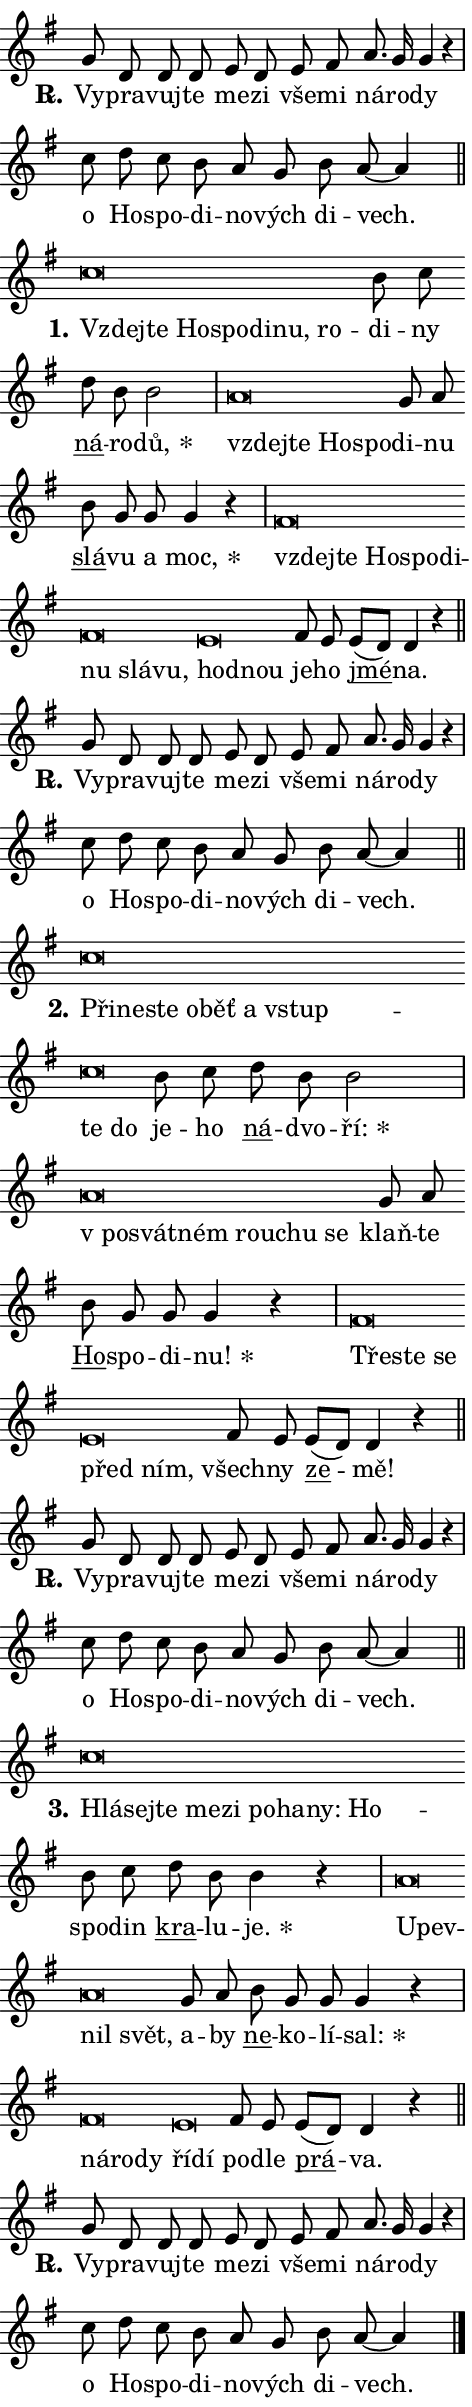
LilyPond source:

\version "2.24.0"
\header { tagline = "" }
\paper {
  indent = 0\cm
  top-margin = 0\cm
  right-margin = 0.13\cm % to fit lyric hyphens
  bottom-margin = 0\cm
  left-margin = 0\cm
  paper-width = 8\cm
  page-breaking = #ly:one-page-breaking
  system-system-spacing.basic-distance = #11
  score-system-spacing.basic-distance = #11
  ragged-last = ##f
}


%% Author: Thomas Morley
%% https://lists.gnu.org/archive/html/lilypond-user/2020-05/msg00002.html
#(define (line-position grob)
"Returns position of @var[grob} in current system:
   @code{'start}, if at first time-step
   @code{'end}, if at last time-step
   @code{'middle} otherwise
"
  (let* ((col (ly:item-get-column grob))
         (ln (ly:grob-object col 'left-neighbor))
         (rn (ly:grob-object col 'right-neighbor))
         (col-to-check-left (if (ly:grob? ln) ln col))
         (col-to-check-right (if (ly:grob? rn) rn col))
         (break-dir-left
           (and
             (ly:grob-property col-to-check-left 'non-musical #f)
             (ly:item-break-dir col-to-check-left)))
         (break-dir-right
           (and
             (ly:grob-property col-to-check-right 'non-musical #f)
             (ly:item-break-dir col-to-check-right))))
        (cond ((eqv? 1 break-dir-left) 'start)
              ((eqv? -1 break-dir-right) 'end)
              (else 'middle))))

#(define (tranparent-at-line-position vctor)
  (lambda (grob)
  "Relying on @code{line-position} select the relevant enry from @var{vctor}.
Used to determine transparency,"
    (case (line-position grob)
      ((end) (not (vector-ref vctor 0)))
      ((middle) (not (vector-ref vctor 1)))
      ((start) (not (vector-ref vctor 2))))))

noteHeadBreakVisibility =
#(define-music-function (break-visibility)(vector?)
"Makes @code{NoteHead}s transparent relying on @var{break-visibility}"
#{
  \override NoteHead.transparent =
    #(tranparent-at-line-position break-visibility)
#})

#(define delete-ledgers-for-transparent-note-heads
  (lambda (grob)
    "Reads whether a @code{NoteHead} is transparent.
If so this @code{NoteHead} is removed from @code{'note-heads} from
@var{grob}, which is supposed to be @code{LedgerLineSpanner}.
As a result ledgers are not printed for this @code{NoteHead}"
    (let* ((nhds-array (ly:grob-object grob 'note-heads))
           (nhds-list
             (if (ly:grob-array? nhds-array)
                 (ly:grob-array->list nhds-array)
                 '()))
           ;; Relies on the transparent-property being done before
           ;; Staff.LedgerLineSpanner.after-line-breaking is executed.
           ;; This is fragile ...
           (to-keep
             (remove
               (lambda (nhd)
                 (ly:grob-property nhd 'transparent #f))
               nhds-list)))
      ;; TODO find a better method to iterate over grob-arrays, similiar
      ;; to filter/remove etc for lists
      ;; For now rebuilt from scratch
      (set! (ly:grob-object grob 'note-heads)  '())
      (for-each
        (lambda (nhd)
          (ly:pointer-group-interface::add-grob grob 'note-heads nhd))
        to-keep))))

squashNotes = {
  \override NoteHead.X-extent = #'(-0.2 . 0.2)
  \override NoteHead.Y-extent = #'(-0.75 . 0)
  \override NoteHead.stencil =
    #(lambda (grob)
       (let ((pos (ly:grob-property grob 'staff-position)))
         (begin
           (if (< pos -7) (display "ERROR: Lower brevis then expected\n") (display ""))
           (if (<= pos -6) ly:text-interface::print ly:note-head::print))))
}
unSquashNotes = {
  \revert NoteHead.X-extent
  \revert NoteHead.Y-extent
  \revert NoteHead.stencil
}

hideNotes = \noteHeadBreakVisibility #begin-of-line-visible
unHideNotes = \noteHeadBreakVisibility #all-visible

% work-around for resetting accidentals
% https://lilypond.org/doc/v2.23/Documentation/notation/displaying-rhythms#unmetered-music
cadenzaMeasure = {
  \cadenzaOff
  \partial 1024 s1024
  \cadenzaOn
}

#(define-markup-command (accent layout props text) (markup?)
  "Underline accented syllable"
  (interpret-markup layout props
    #{\markup \override #'(offset . 4.3) \underline { #text }#}))

responsum = \markup \concat {
  "R" \hspace #-1.05 \path #0.1 #'((moveto 0 0.07) (lineto 0.9 0.8)) \hspace #0.05 "."
}

spaceSize = #0.6828661417322834 % exact space size for TeX Gyre Schola

\layout {
  \context {
    \Staff
    \remove "Time_signature_engraver"
    \override LedgerLineSpanner.after-line-breaking = #delete-ledgers-for-transparent-note-heads
  }
  \context {
    \Lyrics {
      \override LyricSpace.minimum-distance = \spaceSize
      \override LyricText.font-name = #"TeX Gyre Schola"
      \override LyricText.font-size = 1
      \override StanzaNumber.font-name = #"TeX Gyre Schola Bold"
      \override StanzaNumber.font-size = 1
    }
  }
  \context {
    \Score 
    \override NoteHead.text =
      #(lambda (grob) 
        (let ((pos (ly:grob-property grob 'staff-position)))
          #{\markup {
            \combine
              \halign #-0.55 \raise #(if (= pos -6) 0 0.5) \override #'(thickness . 2) \draw-line #'(3.2 . 0)
              \musicglyph "noteheads.sM1"
          }#}))
  }
}

% magnetic-lyrics.ily
%
%   written by
%     Jean Abou Samra <jean@abou-samra.fr>
%     Werner Lemberg <wl@gnu.org>
%
%   adapted by
%     Jiri Hon <jiri.hon@gmail.com>
%
% Version 2022-Apr-15

% https://www.mail-archive.com/lilypond-user@gnu.org/msg149350.html

#(define (Left_hyphen_pointer_engraver context)
   "Collect syllable-hyphen-syllable occurrences in lyrics and store
them in properties.  This engraver only looks to the left.  For
example, if the lyrics input is @code{foo -- bar}, it does the
following.

@itemize @bullet
@item
Set the @code{text} property of the @code{LyricHyphen} grob between
@q{foo} and @q{bar} to @code{foo}.

@item
Set the @code{left-hyphen} property of the @code{LyricText} grob with
text @q{foo} to the @code{LyricHyphen} grob between @q{foo} and
@q{bar}.
@end itemize

Use this auxiliary engraver in combination with the
@code{lyric-@/text::@/apply-@/magnetic-@/offset!} hook."
   (let ((hyphen #f)
         (text #f))
     (make-engraver
      (acknowledgers
       ((lyric-syllable-interface engraver grob source-engraver)
        (set! text grob)))
      (end-acknowledgers
       ((lyric-hyphen-interface engraver grob source-engraver)
        ;(when (not (grob::has-interface grob 'lyric-space-interface))
          (set! hyphen grob)));)
      ((stop-translation-timestep engraver)
       (when (and text hyphen)
         (ly:grob-set-object! text 'left-hyphen hyphen))
       (set! text #f)
       (set! hyphen #f)))))

#(define (lyric-text::apply-magnetic-offset! grob)
   "If the space between two syllables is less than the value in
property @code{LyricText@/.details@/.squash-threshold}, move the right
syllable to the left so that it gets concatenated with the left
syllable.

Use this function as a hook for
@code{LyricText@/.after-@/line-@/breaking} if the
@code{Left_@/hyphen_@/pointer_@/engraver} is active."
   (let ((hyphen (ly:grob-object grob 'left-hyphen #f)))
     (when hyphen
       (let ((left-text (ly:spanner-bound hyphen LEFT)))
         (when (grob::has-interface left-text 'lyric-syllable-interface)
           (let* ((common (ly:grob-common-refpoint grob left-text X))
                  (this-x-ext (ly:grob-extent grob common X))
                  (left-x-ext
                   (begin
                     ;; Trigger magnetism for left-text.
                     (ly:grob-property left-text 'after-line-breaking)
                     (ly:grob-extent left-text common X)))
                  ;; `delta` is the gap width between two syllables.
                  (delta (- (interval-start this-x-ext)
                            (interval-end left-x-ext)))
                  (details (ly:grob-property grob 'details))
                  (threshold (assoc-get 'squash-threshold details 0.2)))
             (when (< delta threshold)
               (let* (;; We have to manipulate the input text so that
                      ;; ligatures crossing syllable boundaries are not
                      ;; disabled.  For languages based on the Latin
                      ;; script this is essentially a beautification.
                      ;; However, for non-Western scripts it can be a
                      ;; necessity.
                      (lt (ly:grob-property left-text 'text))
                      (rt (ly:grob-property grob 'text))
                      (is-space (grob::has-interface hyphen 'lyric-space-interface))
                      (space (if is-space " " ""))
                      (extra-delta (if is-space spaceSize 0))
                      ;; Append new syllable.
                      (ltrt-space (if (and (string? lt) (string? rt))
                                (string-append lt space rt)
                                (make-concat-markup (list lt space rt))))
                      ;; Right-align `ltrt` to the right side.
                      (ltrt-space-markup (grob-interpret-markup
                               grob
                               (make-translate-markup
                                (cons (interval-length this-x-ext) 0)
                                (make-right-align-markup ltrt-space)))))
                 (begin
                   ;; Don't print `left-text`.
                   (ly:grob-set-property! left-text 'stencil #f)
                   ;; Set text and stencil (which holds all collected
                   ;; syllables so far) and shift it to the left.
                   (ly:grob-set-property! grob 'text ltrt-space)
                   (ly:grob-set-property! grob 'stencil ltrt-space-markup)
                   (ly:grob-translate-axis! grob (- (- delta extra-delta)) X))))))))))


#(define (lyric-hyphen::displace-bounds-first grob)
   ;; Make very sure this callback isn't triggered too early.
   (let ((left (ly:spanner-bound grob LEFT))
         (right (ly:spanner-bound grob RIGHT)))
     (ly:grob-property left 'after-line-breaking)
     (ly:grob-property right 'after-line-breaking)
     (ly:lyric-hyphen::print grob)))

squashThreshold = #0.4

\layout {
  \context {
    \Lyrics
    \consists #Left_hyphen_pointer_engraver
    \override LyricText.after-line-breaking =
      #lyric-text::apply-magnetic-offset!
    \override LyricHyphen.stencil = #lyric-hyphen::displace-bounds-first
    \override LyricText.details.squash-threshold = \squashThreshold
    \override LyricHyphen.minimum-distance = 0
    \override LyricHyphen.minimum-length = \squashThreshold
  }
}

squashText = \override LyricText.details.squash-threshold = 9999
unSquashText = \override LyricText.details.squash-threshold = \squashThreshold

leftText = \override LyricText.self-alignment-X = #LEFT
unLeftText = \revert LyricText.self-alignment-X

starOffset = #(lambda (grob) 
                (let ((x_offset (ly:self-alignment-interface::aligned-on-x-parent grob)))
                  (if (= x_offset 0) 0 (+ x_offset 1.2))))

star = #(define-music-function (syllable)(string?)
"Append star separator at the end of a syllable"
#{
  \once \override LyricText.X-offset = #starOffset
  \lyricmode { \markup {
    #syllable
    \override #'((font-name . "TeX Gyre Schola Bold")) \hspace #0.2 \lower #0.65 \larger "*"
  } }
#})

starAccent = #(define-music-function (syllable)(string?)
"Append star separator at the end of a syllable and make accent"
#{
  \once \override LyricText.X-offset = #starOffset
  \lyricmode { \markup {
    \accent #syllable
    \override #'((font-name . "TeX Gyre Schola Bold")) \hspace #0.2 \lower #0.65 \larger "*"
  } }
#})

breath = #(define-music-function (syllable)(string?)
"Append breathing indicator at the end of a syllable"
#{
  \lyricmode { \markup { #syllable "+" } }
#})

optionalBreath = #(define-music-function (syllable)(string?)
"Append optional breathing indicator at the end of a syllable"
#{
  \lyricmode { \markup { #syllable "(+)" } }
#})


\score {
    <<
        \new Voice = "melody" { \cadenzaOn \key g \major \relative { g'8 d d d e d e fis \bar "" a8. g16 g4 r \cadenzaMeasure \bar "|" c8 d c b \bar "" a g b a~ a4 \cadenzaMeasure \bar "||" \break } }
        \new Lyrics \lyricsto "melody" { \lyricmode { \set stanza = \responsum
Vy -- pra -- vuj -- te me -- zi vše -- mi ná -- ro -- dy o Ho -- spo -- di -- no -- vých di -- vech. } }
    >>
    \layout {}
}

\score {
    <<
        \new Voice = "melody" { \cadenzaOn \key g \major \relative { \squashNotes c''\breve*1/16 \hideNotes \breve*1/16 \bar "" \breve*1/16 \bar "" \breve*1/16 \bar "" \breve*1/16 \bar "" \breve*1/16 \breve*1/16 \bar "" \unHideNotes \unSquashNotes b8 c \bar "" d b b2 \cadenzaMeasure \bar "|" \squashNotes a\breve*1/16 \hideNotes \breve*1/16 \bar "" \breve*1/16 \breve*1/16 \bar "" \unHideNotes \unSquashNotes g8 a \bar "" b g g g4 r \cadenzaMeasure \bar "|" \squashNotes fis\breve*1/16 \hideNotes \breve*1/16 \bar "" \breve*1/16 \bar "" \breve*1/16 \bar "" \breve*1/16 \bar "" \breve*1/16 \bar "" \breve*1/16 \breve*1/16 \bar "" \unHideNotes \unSquashNotes \squashNotes e\breve*1/16 \hideNotes \breve*1/16 \bar "" \unHideNotes \unSquashNotes fis8 e \bar "" e[( d)] d4 r \cadenzaMeasure \bar "||" \break } }
        \new Lyrics \lyricsto "melody" { \lyricmode { \set stanza = "1."
\leftText Vzdej -- \squashText te Ho -- spo -- di -- nu, ro -- \unLeftText \unSquashText di -- ny \markup \accent ná -- ro -- \star dů, \leftText vzdej -- \squashText te Ho -- spo -- \unLeftText \unSquashText di -- nu \markup \accent slá -- vu a \star moc, \leftText vzdej -- \squashText te Ho -- spo -- di -- nu slá -- vu, \unSquashText hod -- \squashText nou \unLeftText \unSquashText je -- ho \markup \accent jmé -- na. } }
    >>
    \layout {}
}

\score {
    <<
        \new Voice = "melody" { \cadenzaOn \key g \major \relative { g'8 d d d e d e fis \bar "" a8. g16 g4 r \cadenzaMeasure \bar "|" c8 d c b \bar "" a g b a~ a4 \cadenzaMeasure \bar "||" \break } }
        \new Lyrics \lyricsto "melody" { \lyricmode { \set stanza = \responsum
Vy -- pra -- vuj -- te me -- zi vše -- mi ná -- ro -- dy o Ho -- spo -- di -- no -- vých di -- vech. } }
    >>
    \layout {}
}

\score {
    <<
        \new Voice = "melody" { \cadenzaOn \key g \major \relative { \squashNotes c''\breve*1/16 \hideNotes \breve*1/16 \bar "" \breve*1/16 \bar "" \breve*1/16 \bar "" \breve*1/16 \bar "" \breve*1/16 \bar "" \breve*1/16 \bar "" \breve*1/16 \breve*1/16 \bar "" \unHideNotes \unSquashNotes b8 c \bar "" d b b2 \cadenzaMeasure \bar "|" \squashNotes a\breve*1/16 \hideNotes \breve*1/16 \bar "" \breve*1/16 \bar "" \breve*1/16 \bar "" \breve*1/16 \breve*1/16 \bar "" \unHideNotes \unSquashNotes g8 a \bar "" b g g g4 r \cadenzaMeasure \bar "|" \squashNotes fis\breve*1/16 \hideNotes \breve*1/16 \breve*1/16 \bar "" \unHideNotes \unSquashNotes \squashNotes e\breve*1/16 \hideNotes \breve*1/16 \bar "" \unHideNotes \unSquashNotes fis8 e \bar "" e[( d)] d4 r \cadenzaMeasure \bar "||" \break } }
        \new Lyrics \lyricsto "melody" { \lyricmode { \set stanza = "2."
\leftText Při -- \squashText ne -- ste o -- běť a vstup -- te do \unLeftText \unSquashText je -- ho \markup \accent ná -- dvo -- \star ří: \leftText "v po" -- \squashText svát -- ném rou -- chu se \unLeftText \unSquashText klaň -- te \markup \accent Ho -- spo -- di -- \star nu! \leftText Tře -- \squashText ste se \unSquashText před \squashText ním, \unLeftText \unSquashText všech -- ny \markup \accent ze -- mě! } }
    >>
    \layout {}
}

\score {
    <<
        \new Voice = "melody" { \cadenzaOn \key g \major \relative { g'8 d d d e d e fis \bar "" a8. g16 g4 r \cadenzaMeasure \bar "|" c8 d c b \bar "" a g b a~ a4 \cadenzaMeasure \bar "||" \break } }
        \new Lyrics \lyricsto "melody" { \lyricmode { \set stanza = \responsum
Vy -- pra -- vuj -- te me -- zi vše -- mi ná -- ro -- dy o Ho -- spo -- di -- no -- vých di -- vech. } }
    >>
    \layout {}
}

\score {
    <<
        \new Voice = "melody" { \cadenzaOn \key g \major \relative { \squashNotes c''\breve*1/16 \hideNotes \breve*1/16 \bar "" \breve*1/16 \bar "" \breve*1/16 \bar "" \breve*1/16 \bar "" \breve*1/16 \bar "" \breve*1/16 \bar "" \breve*1/16 \breve*1/16 \bar "" \unHideNotes \unSquashNotes b8 c \bar "" d b b4 r \cadenzaMeasure \bar "|" \squashNotes a\breve*1/16 \hideNotes \breve*1/16 \bar "" \breve*1/16 \breve*1/16 \bar "" \unHideNotes \unSquashNotes g8 a \bar "" b g g g4 r \cadenzaMeasure \bar "|" \squashNotes fis\breve*1/16 \hideNotes \breve*1/16 \breve*1/16 \bar "" \unHideNotes \unSquashNotes \squashNotes e\breve*1/16 \hideNotes \breve*1/16 \bar "" \unHideNotes \unSquashNotes fis8 e \bar "" e[( d)] d4 r \cadenzaMeasure \bar "||" \break } }
        \new Lyrics \lyricsto "melody" { \lyricmode { \set stanza = "3."
\leftText Hlá -- \squashText sej -- te me -- zi po -- ha -- ny: Ho -- \unLeftText \unSquashText spo -- din \markup \accent kra -- lu -- \star je. \leftText U -- \squashText pev -- nil svět, \unLeftText \unSquashText a -- by \markup \accent ne -- ko -- lí -- \star sal: \leftText ná -- \squashText ro -- dy \unSquashText ří -- \squashText dí \unLeftText \unSquashText po -- dle \markup \accent prá -- va. } }
    >>
    \layout {}
}

\score {
    <<
        \new Voice = "melody" { \cadenzaOn \key g \major \relative { g'8 d d d e d e fis \bar "" a8. g16 g4 r \cadenzaMeasure \bar "|" c8 d c b \bar "" a g b a~ a4 \cadenzaMeasure \bar "||" \break } \bar "|." }
        \new Lyrics \lyricsto "melody" { \lyricmode { \set stanza = \responsum
Vy -- pra -- vuj -- te me -- zi vše -- mi ná -- ro -- dy o Ho -- spo -- di -- no -- vých di -- vech. } }
    >>
    \layout {}
}
